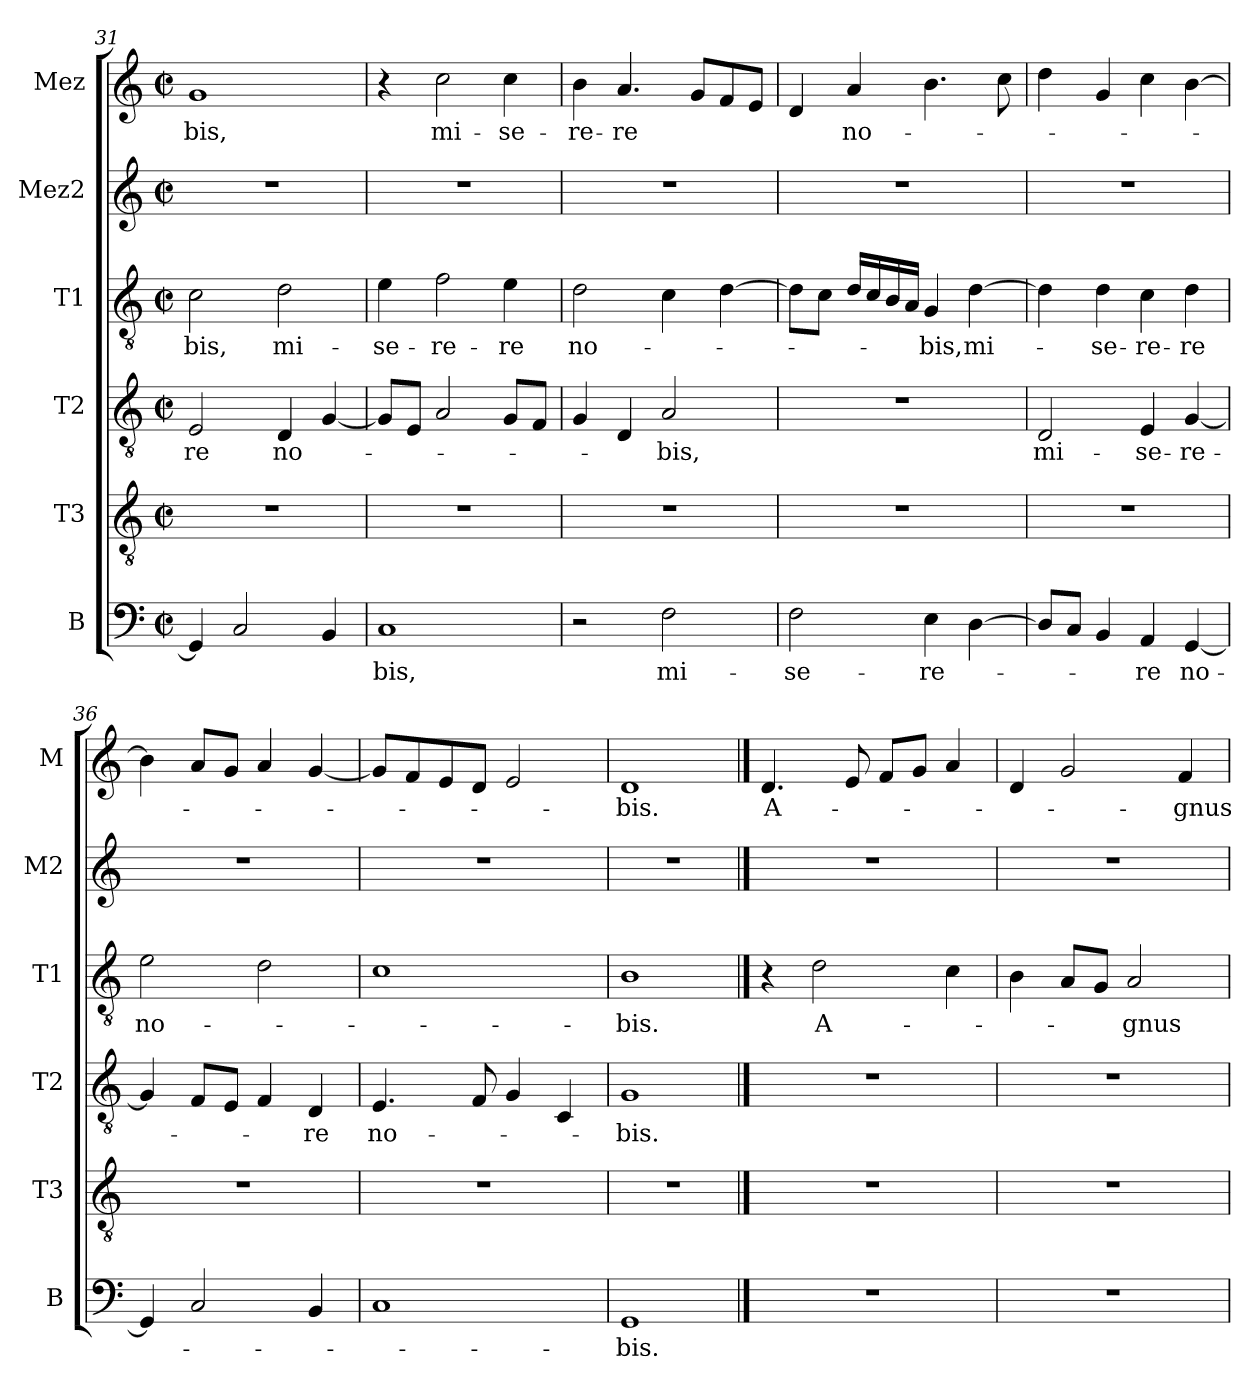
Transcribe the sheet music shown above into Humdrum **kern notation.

**kern	**text	**kern	**kern	**text	**kern	**text	**kern	**kern	**text
*part6	*part6	*part5	*part4	*part4	*part3	*part3	*part2	*part1	*part1
*staff6	*staff6	*staff5	*staff4	*staff4	*staff3	*staff3	*staff2	*staff1	*staff1
*I"B	*	*I"T3	*I"T2	*	*I"T1	*	*I"Mez2	*I"Mez	*
*I'B	*	*I'T3	*I'T2	*	*I'T1	*	*I'M2	*I'M	*
*clefF4	*	*clefGv2	*clefGv2	*	*clefGv2	*	*clefG2	*clefG2	*
*k[]	*	*k[]	*k[]	*	*k[]	*	*k[]	*k[]	*
*M2/2	*	*M2/2	*M2/2	*	*M2/2	*	*M2/2	*M2/2	*
*met(c|)	*	*met(c|)	*met(c|)	*	*met(c|)	*	*met(c|)	*met(c|)	*
=31	=31	=31	=31	=31	=31	=31	=31	=31	=31
4GG/]	.	1r	2E/	-re	2c\	bis,	1r	1g	-bis,
2C/	.	.	.	.	.	.	.	.	.
.	.	.	4D/	no-	2d\	mi-	.	.	.
4BB/	.	.	[4G/	.	.	.	.	.	.
=32	=32	=32	=32	=32	=32	=32	=32	=32	=32
1C	-bis,	1r	8G/L]	.	4e\	-se-	1r	4r	.
.	.	.	8E/J	.	.	.	.	.	.
.	.	.	2A/	.	2f\	-re-	.	2cc\	mi-
.	.	.	8G/L	.	4e\	-re	.	4cc\	-se-
.	.	.	8F/J	.	.	.	.	.	.
=33	=33	=33	=33	=33	=33	=33	=33	=33	=33
2r	.	1r	4G/	.	2d\	no-	1r	4b\	-re-
.	.	.	4D/	.	.	.	.	4.a/	-re
2F\	mi-	.	2A/	-bis,	4c\	.	.	.	.
.	.	.	.	.	.	.	.	8g/L	.
.	.	.	.	.	[4d\	.	.	8f/	.
.	.	.	.	.	.	.	.	8e/J	.
=34	=34	=34	=34	=34	=34	=34	=34	=34	=34
2F\	-se-	1r	1r	.	8d\L]	.	1r	4d/	.
.	.	.	.	.	8c\J	.	.	.	.
.	.	.	.	.	16d/LL	.	.	4a/	no-
.	.	.	.	.	16c/	.	.	.	.
.	.	.	.	.	16B/	.	.	.	.
.	.	.	.	.	16A/JJ	.	.	.	.
4E\	-re-	.	.	.	4G/	-bis,	.	4.b\	.
[4D\	.	.	.	.	[4d\	mi-	.	.	.
.	.	.	.	.	.	.	.	8cc\	.
=35	=35	=35	=35	=35	=35	=35	=35	=35	=35
8D/L]	.	1r	2D/	mi-	4d\]	.	1r	4dd\	.
8C/J	.	.	.	.	.	.	.	.	.
4BB/	.	.	.	.	4d\	-se-	.	4g/	.
4AA/	-re	.	4E/	-se-	4c\	-re-	.	4cc\	.
[4GG/	no-	.	[4G/	-re-	4d\	-re	.	[4b\	.
=36	=36	=36	=36	=36	=36	=36	=36	=36	=36
4GG/]	.	1r	4G/]	.	2e\	no-	1r	4b\]	.
2C/	.	.	8F/L	.	.	.	.	8a/L	.
.	.	.	8E/J	.	.	.	.	8g/J	.
.	.	.	4F/	.	2d\	.	.	4a/	.
4BB/	.	.	4D/	-re	.	.	.	[4g/	.
=37	=37	=37	=37	=37	=37	=37	=37	=37	=37
1C	.	1r	4.E/	no-	1c	.	1r	8g/L]	.
.	.	.	.	.	.	.	.	8f/	.
.	.	.	.	.	.	.	.	8e/	.
.	.	.	8F/	.	.	.	.	8d/J	.
.	.	.	4G/	.	.	.	.	2e/	.
.	.	.	4C/	.	.	.	.	.	.
=38	=38	=38	=38	=38	=38	=38	=38	=38	=38
1GG	-bis.	1r	1G	-bis.	1B	-bis.	1r	1d	-bis.
==39	==39	==39	==39	==39	==39	==39	==39	==39	==39
1r	.	1r	1r	.	4r	.	1r	4.d/	A-
.	.	.	.	.	2d\	A-	.	.	.
.	.	.	.	.	.	.	.	8e/	.
.	.	.	.	.	.	.	.	8f/L	.
.	.	.	.	.	.	.	.	8g/J	.
.	.	.	.	.	4c\	.	.	4a/	.
=40	=40	=40	=40	=40	=40	=40	=40	=40	=40
1r	.	1r	1r	.	4B\	.	1r	4d/	.
.	.	.	.	.	8A/L	.	.	2g/	.
.	.	.	.	.	8G/J	.	.	.	.
.	.	.	.	.	2A/	-gnus	.	.	.
.	.	.	.	.	.	.	.	4f/	-gnus
=	=	=	=	=	=	=	=	=	=
*-	*-	*-	*-	*-	*-	*-	*-	*-	*-
